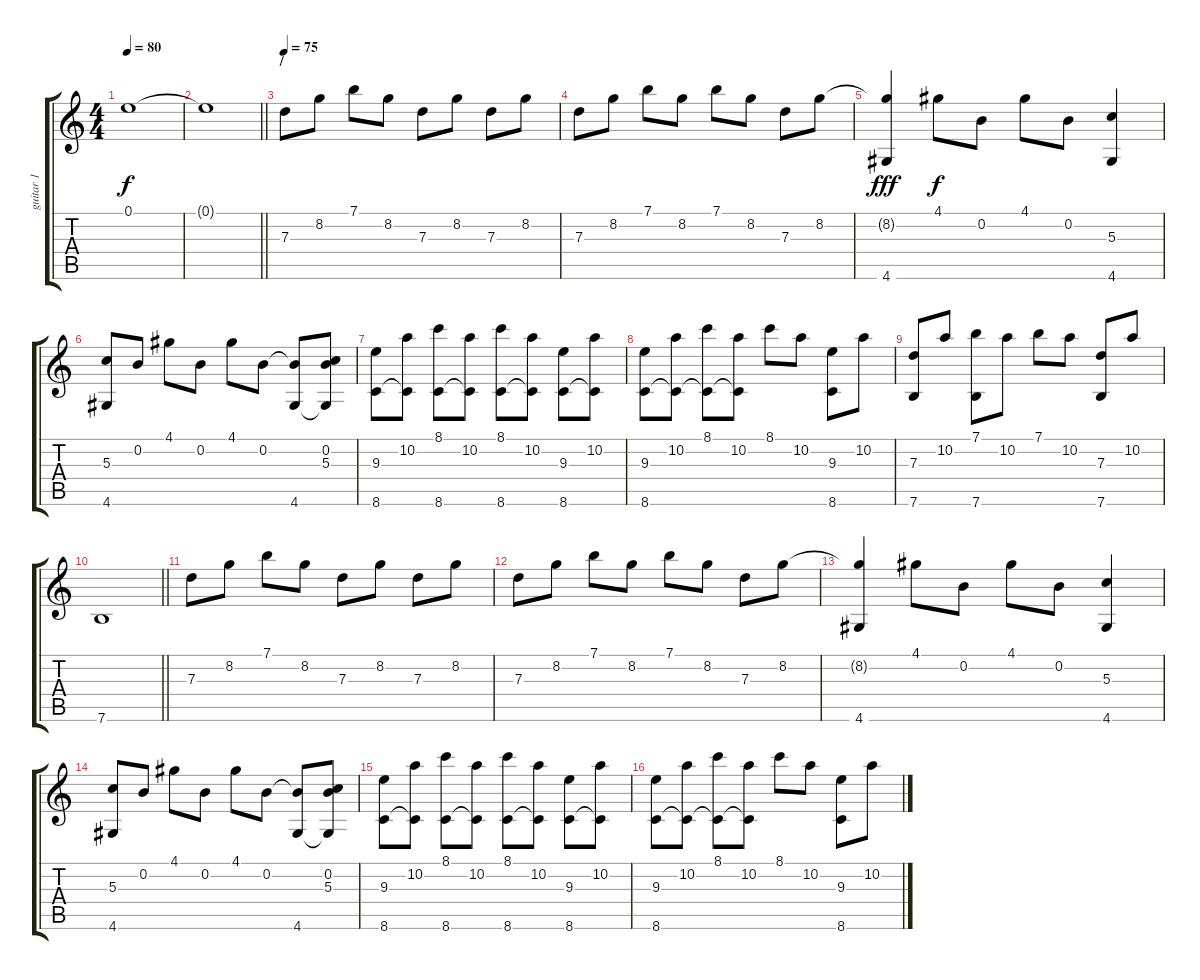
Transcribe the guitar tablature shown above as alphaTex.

\track ("guitar 1" "guitar 1") {instrument acousticguitarnylon}
\staff {score tabs}
\tuning (E4 B3 G3 D3 A2 E2) {hide}
\ts (4 4)
\tempo 80
\clef g2
\ks c
0.1{t}.1{dy f} |
\barLineRight lightlight
0.1{t}.1 |
\section ("" "/")
\tempo 75
7.3.8 8.2.8 7.1.8 8.2.8 7.3.8 8.2.8 7.3.8 8.2.8 |
7.3.8 8.2.8 7.1.8 8.2.8 7.1.8 8.2.8 7.3.8 8.2.8 |
(8.2{t} 4.6).4{dy fff} 4.1.8{dy f} 0.2.8 4.1.8 0.2.8 (5.3 4.6).4 |
(5.3 4.6).8 0.2.8 4.1.8 0.2.8 4.1.8 0.2.8 (0.2{t} 4.6).8 (0.2 5.3 4.6{t}).8 |
(9.3 8.6).8 (10.2 8.6{t}).8 (8.1 8.6).8 (10.2 8.6{t}).8 (8.1 8.6).8 (10.2 8.6{t}).8 (9.3 8.6).8 (10.2 8.6{t}).8 |
(9.3 8.6).8 (10.2 8.6{t}).8 (8.1 8.6{t}).8 (10.2 8.6{t}).8 8.1.8 10.2.8 (9.3 8.6).8 10.2.8 |
(7.3 7.6).8 10.2.8 (7.1 7.6).8 10.2.8 7.1.8 10.2.8 (7.3 7.6).8 10.2.8 |
\barLineRight lightlight
7.6.1 |
7.3.8 8.2.8 7.1.8 8.2.8 7.3.8 8.2.8 7.3.8 8.2.8 |
7.3.8 8.2.8 7.1.8 8.2.8 7.1.8 8.2.8 7.3.8 8.2.8 |
(8.2{t} 4.6).4 4.1.8 0.2.8 4.1.8 0.2.8 (5.3 4.6).4 |
(5.3 4.6).8 0.2.8 4.1.8 0.2.8 4.1.8 0.2.8 (0.2{t} 4.6).8 (0.2 5.3 4.6{t}).8 |
(9.3 8.6).8 (10.2 8.6{t}).8 (8.1 8.6).8 (10.2 8.6{t}).8 (8.1 8.6).8 (10.2 8.6{t}).8 (9.3 8.6).8 (10.2 8.6{t}).8 |
(9.3 8.6).8 (10.2 8.6{t}).8 (8.1 8.6{t}).8 (10.2 8.6{t}).8 8.1.8 10.2.8 (9.3 8.6).8 10.2.8
